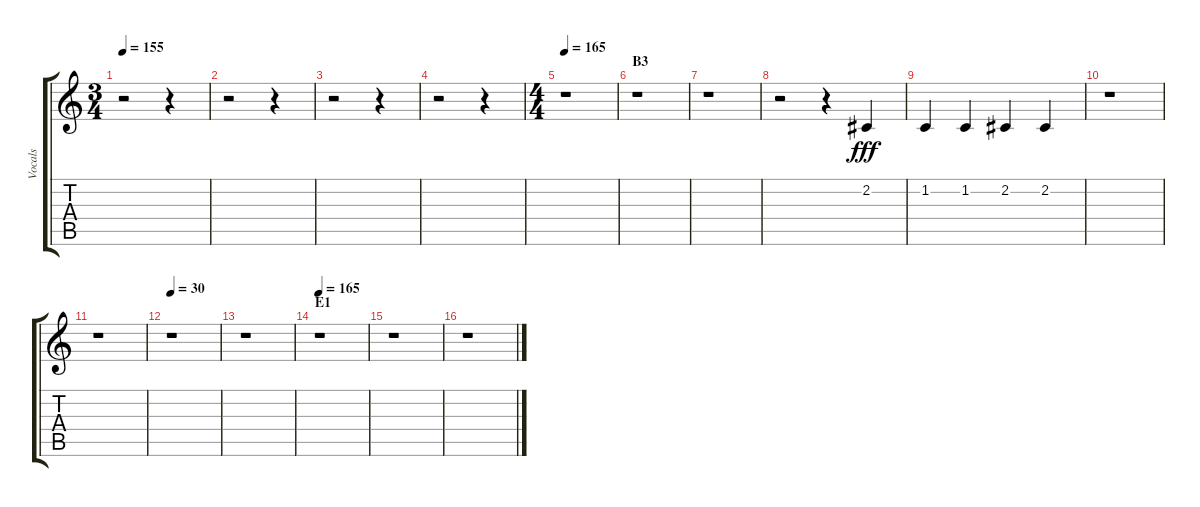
\track ("Vocals" "Vocals") {instrument lead6voice}
\staff {score tabs}
\tuning (E4 B3 G3 D3 A2 E2) {hide}
\ts (3 4)
\tempo 155
\clef g2
\ks c
r.2{dy fff} r.4 |
r.2 r.4 |
r.2 r.4 |
r.2 r.4 |
\ts (4 4)
\tempo 165
r.1 |
\section ("" "B3")
r.1 |
r.1 |
r.2 r.4 2.2.4 |
1.2.4 1.2.4 2.2.4 2.2.4 |
r.1 |
r.1 |
\tempo 30
r.1 |
r.1 |
\section ("" "E1")
\tempo 165
r.1 |
r.1 |
r.1
